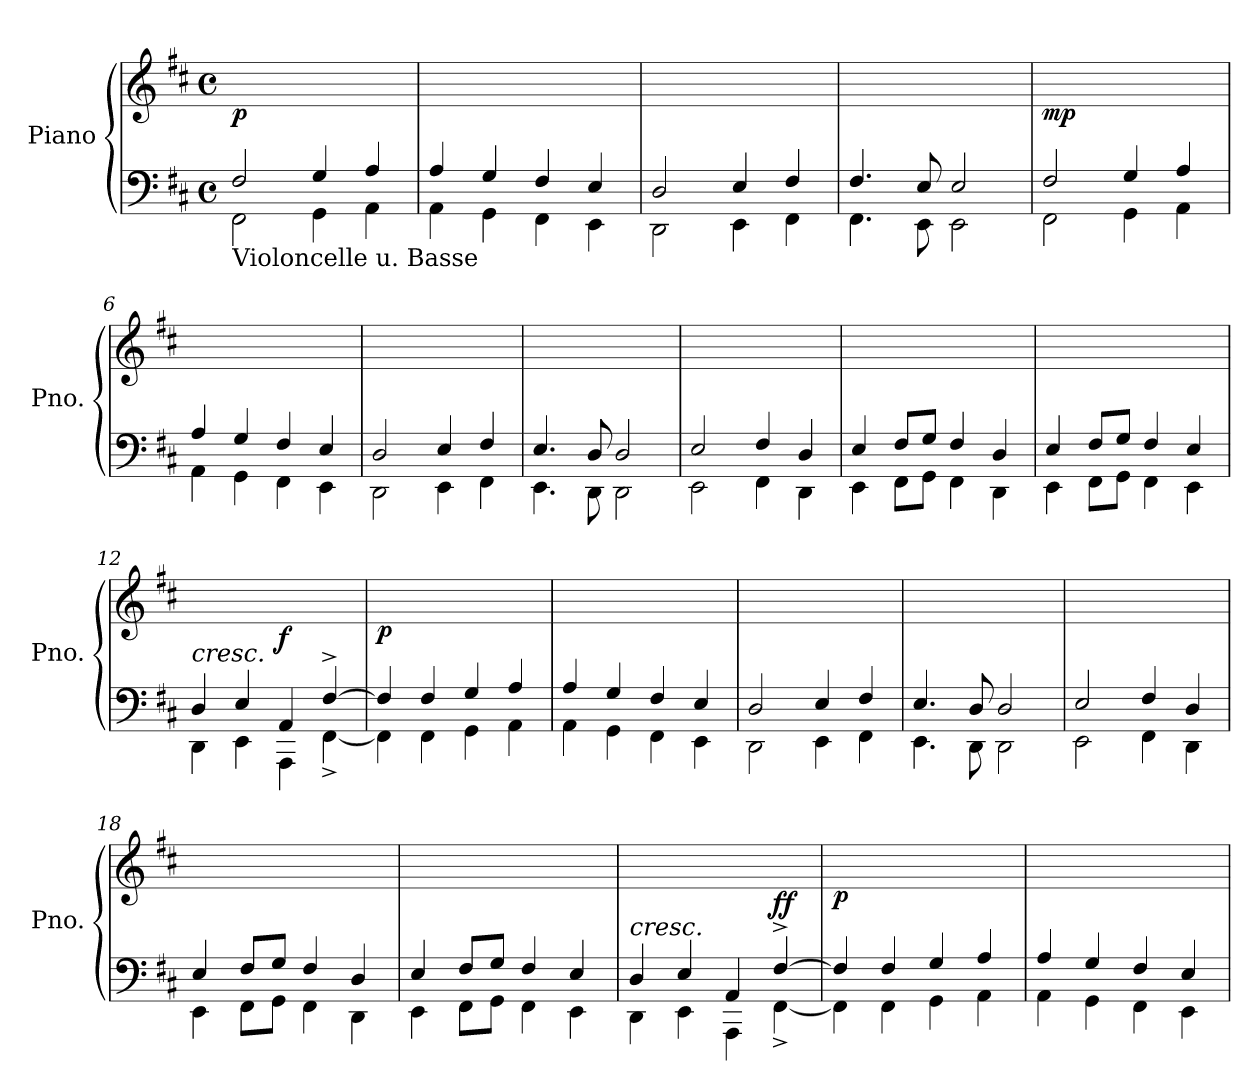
**kern	**kern	**dynam
*part1	*part1	*part1
*staff2	*staff1	*staff1/2
*I"Piano	*	*
*I'Pno.	*	*
*clefF4	*clefG2	*
*k[f#c#]	*k[f#c#]	*
*M4/4	*M4/4	*
*met(c)	*met(c)	*
=1	=1	=1
*^	*	*
!LO:TX:b:t=Violoncelle u. Basse	!	!	!
!	!	!	!LO:DY:b
2F#/	2FF#\	1ryy	p
4G/	4GG\	.	.
4A/	4AA\	.	.
=2	=2	=2	=2
4A/	4AA\	1ryy	.
4G/	4GG\	.	.
4F#/	4FF#\	.	.
4E/	4EE\	.	.
=3	=3	=3	=3
2D/	2DD\	1ryy	.
4E/	4EE\	.	.
4F#/	4FF#\	.	.
=4	=4	=4	=4
4.F#/	4.FF#\	1ryy	.
8E/	8EE\	.	.
2E/	2EE\	.	.
=5	=5	=5	=5
!	!	!	!LO:DY:b
2F#/	2FF#\	1ryy	mp
4G/	4GG\	.	.
4A/	4AA\	.	.
=6	=6	=6	=6
4A/	4AA\	1ryy	.
4G/	4GG\	.	.
4F#/	4FF#\	.	.
4E/	4EE\	.	.
=7	=7	=7	=7
2D/	2DD\	1ryy	.
4E/	4EE\	.	.
4F#/	4FF#\	.	.
=8	=8	=8	=8
4.E/	4.EE\	1ryy	.
8D/	8DD\	.	.
2D/	2DD\	.	.
=9	=9	=9	=9
2E/	2EE\	1ryy	.
4F#/	4FF#\	.	.
4D/	4DD\	.	.
!!LO:LB:g=z
=10	=10	=10	=10
4E/	4EE\	1ryy	.
8F#/L	8FF#\L	.	.
8G/J	8GG\J	.	.
4F#/	4FF#\	.	.
4D/	4DD\	.	.
=11	=11	=11	=11
4E/	4EE\	1ryy	.
8F#/L	8FF#\L	.	.
8G/J	8GG\J	.	.
4F#/	4FF#\	.	.
4E/	4EE\	.	.
=12	=12	=12	=12
!LO:TX:a:i:t=cresc.	!	!	!
4D/	4DD\	2ryy	.
4E/	4EE\	.	.
!	!	!	!LO:DY:b
4AA/	4AAA\	2ryy	f
[4F#^/	[4FF#^\	.	.
=13	=13	=13	=13
!	!	!	!LO:DY:b
4F#/]	4FF#\]	1ryy	p
4F#/	4FF#\	.	.
4G/	4GG\	.	.
4A/	4AA\	.	.
=14	=14	=14	=14
4A/	4AA\	1ryy	.
4G/	4GG\	.	.
4F#/	4FF#\	.	.
4E/	4EE\	.	.
=15	=15	=15	=15
2D/	2DD\	1ryy	.
4E/	4EE\	.	.
4F#/	4FF#\	.	.
=16	=16	=16	=16
4.E/	4.EE\	1ryy	.
8D/	8DD\	.	.
2D/	2DD\	.	.
=17	=17	=17	=17
2E/	2EE\	1ryy	.
4F#/	4FF#\	.	.
4D/	4DD\	.	.
!!LO:LB:g=z
=18	=18	=18	=18
4E/	4EE\	1ryy	.
8F#/L	8FF#\L	.	.
8G/J	8GG\J	.	.
4F#/	4FF#\	.	.
4D/	4DD\	.	.
=19	=19	=19	=19
4E/	4EE\	1ryy	.
8F#/L	8FF#\L	.	.
8G/J	8GG\J	.	.
4F#/	4FF#\	.	.
4E/	4EE\	.	.
=20	=20	=20	=20
!LO:TX:a:i:t=cresc.	!	!	!
4D/	4DD\	2.ryy	.
4E/	4EE\	.	.
4AA/	4AAA\	.	.
!	!	!	!LO:DY:b
[4F#^/	[4FF#^\	4ryy	ff
=21	=21	=21	=21
!	!	!	!LO:DY:b
4F#/]	4FF#\]	1ryy	p
4F#/	4FF#\	.	.
4G/	4GG\	.	.
4A/	4AA\	.	.
=22	=22	=22	=22
4A/	4AA\	1ryy	.
4G/	4GG\	.	.
4F#/	4FF#\	.	.
4E/	4EE\	.	.
*v	*v	*	*
=	=	=
*-	*-	*-
